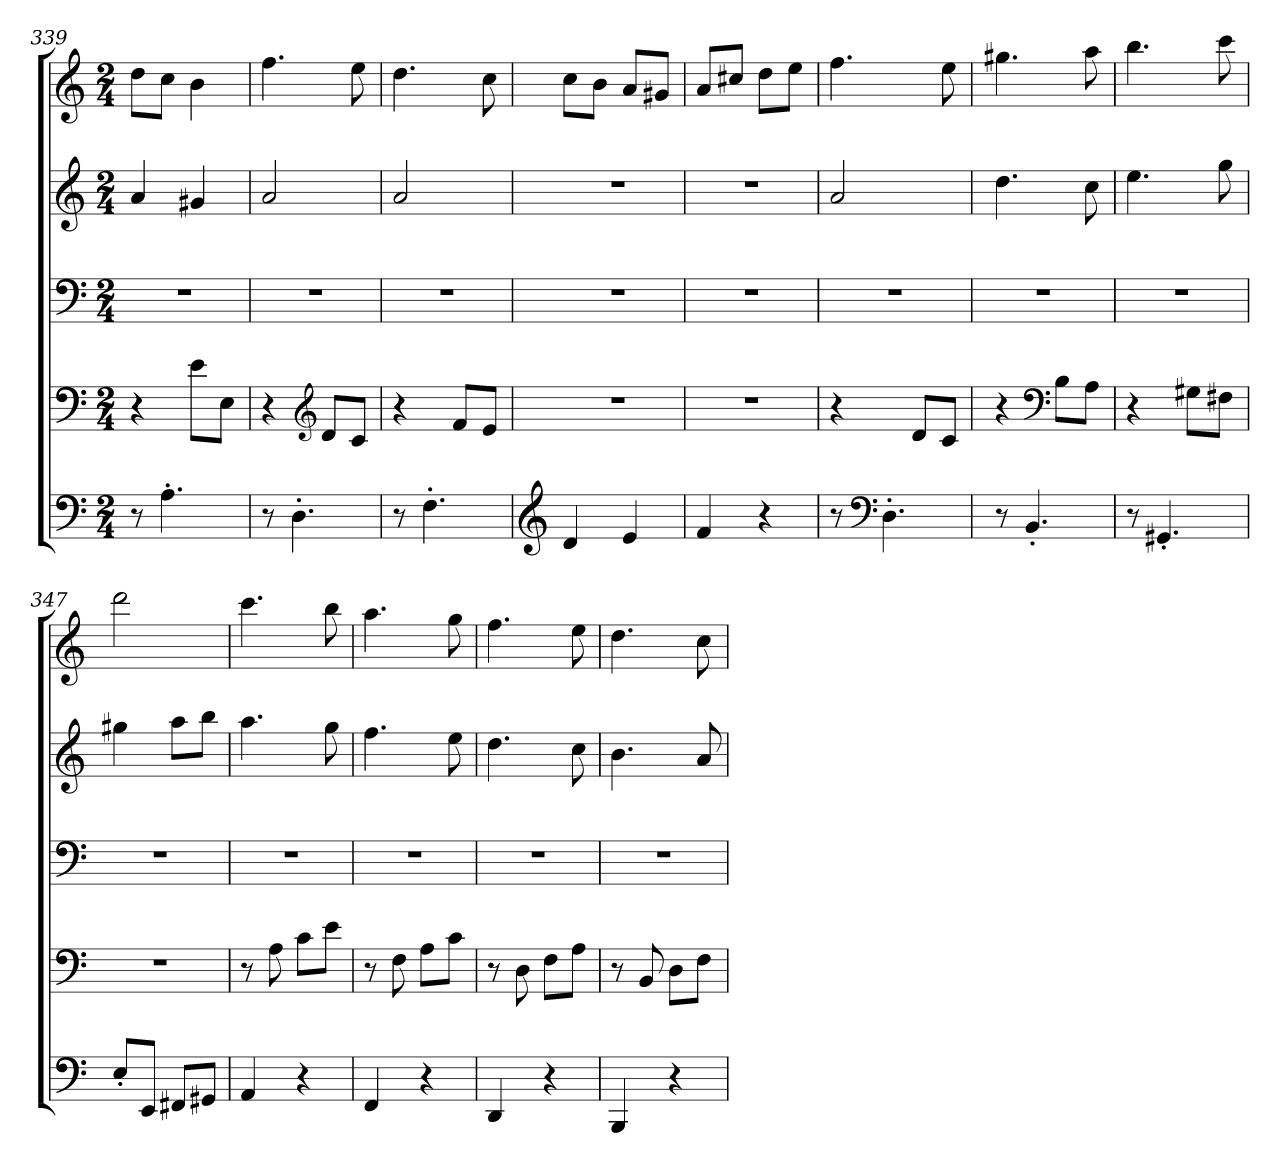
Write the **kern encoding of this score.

**kern	**kern	**kern	**kern	**kern
*part5	*part4	*part3	*part2	*part1
*staff5	*staff4	*staff3	*staff2	*staff1
*clefF4	*clefF4	*clefF4	*clefG2	*clefG2
*k[]	*k[]	*k[]	*k[]	*k[]
*M2/4	*M2/4	*M2/4	*M2/4	*M2/4
=339	=339	=339	=339	=339
8r	4r	2r	4a/	8dd\L
4.A'\	.	.	.	8cc\J
.	8e\L	.	4g#X/	4b\
.	8E\J	.	.	.
=340	=340	=340	=340	=340
*	*	*	*	*MM180
8r	4r	2r	2a/	4.ff\
4.D'\	.	.	.	.
*	*clefG2	*	*	*
.	8d/L	.	.	.
.	8c/J	.	.	8ee\
=341	=341	=341	=341	=341
8r	4r	2r	2a/	4.dd\
4.F'\	.	.	.	.
.	8f/L	.	.	.
.	8e/J	.	.	8cc\
=342	=342	=342	=342	=342
*clefG2	*	*	*	*
4d/	2r	2r	2r	8cc\L
.	.	.	.	8b\J
4e/	.	.	.	8a/L
.	.	.	.	8g#X/J
=343	=343	=343	=343	=343
4f/	2r	2r	2r	8a/L
.	.	.	.	8cc#X/J
4r	.	.	.	8dd\L
.	.	.	.	8ee\J
!!LO:PB:g=z
=344	=344	=344	=344	=344
*	*	*	*	*MM180
8r	4r	2r	2a/	4.ff\
*clefF4	*	*	*	*
4.D'\	.	.	.	.
.	8d/L	.	.	.
.	8c/J	.	.	8ee\
=345	=345	=345	=345	=345
8r	4r	2r	4.dd\	4.gg#X\
4.BB'/	.	.	.	.
*	*clefF4	*	*	*
.	8B\L	.	.	.
.	8A\J	.	8cc\	8aa\
=346	=346	=346	=346	=346
8r	4r	2r	4.ee\	4.bb\
4.GG#X'/	.	.	.	.
.	8G#X\L	.	.	.
.	8F#X\J	.	8gg\	8ccc\
=347	=347	=347	=347	=347
8E'/L	2r	2r	4gg#X\	2ddd\
8EE/J	.	.	.	.
8FF#X/L	.	.	8aa\L	.
8GG#X/J	.	.	8bb\J	.
=348	=348	=348	=348	=348
*	*	*	*	*MM180
4AA/	8r	2r	4.aa\	4.ccc\
.	8A\	.	.	.
4r	8c\L	.	.	.
.	8e\J	.	8gg\	8bb\
=349	=349	=349	=349	=349
4FF/	8r	2r	4.ff\	4.aa\
.	8F\	.	.	.
4r	8A\L	.	.	.
.	8c\J	.	8ee\	8gg\
=350	=350	=350	=350	=350
4DD/	8r	2r	4.dd\	4.ff\
.	8D\	.	.	.
4r	8F\L	.	.	.
.	8A\J	.	8cc\	8ee\
!!LO:LB:g=z
=351	=351	=351	=351	=351
4BBB/	8r	2r	4.b\	4.dd\
.	8BB/	.	.	.
4r	8D\L	.	.	.
.	8F\J	.	8a/	8cc\
=	=	=	=	=
*-	*-	*-	*-	*-
